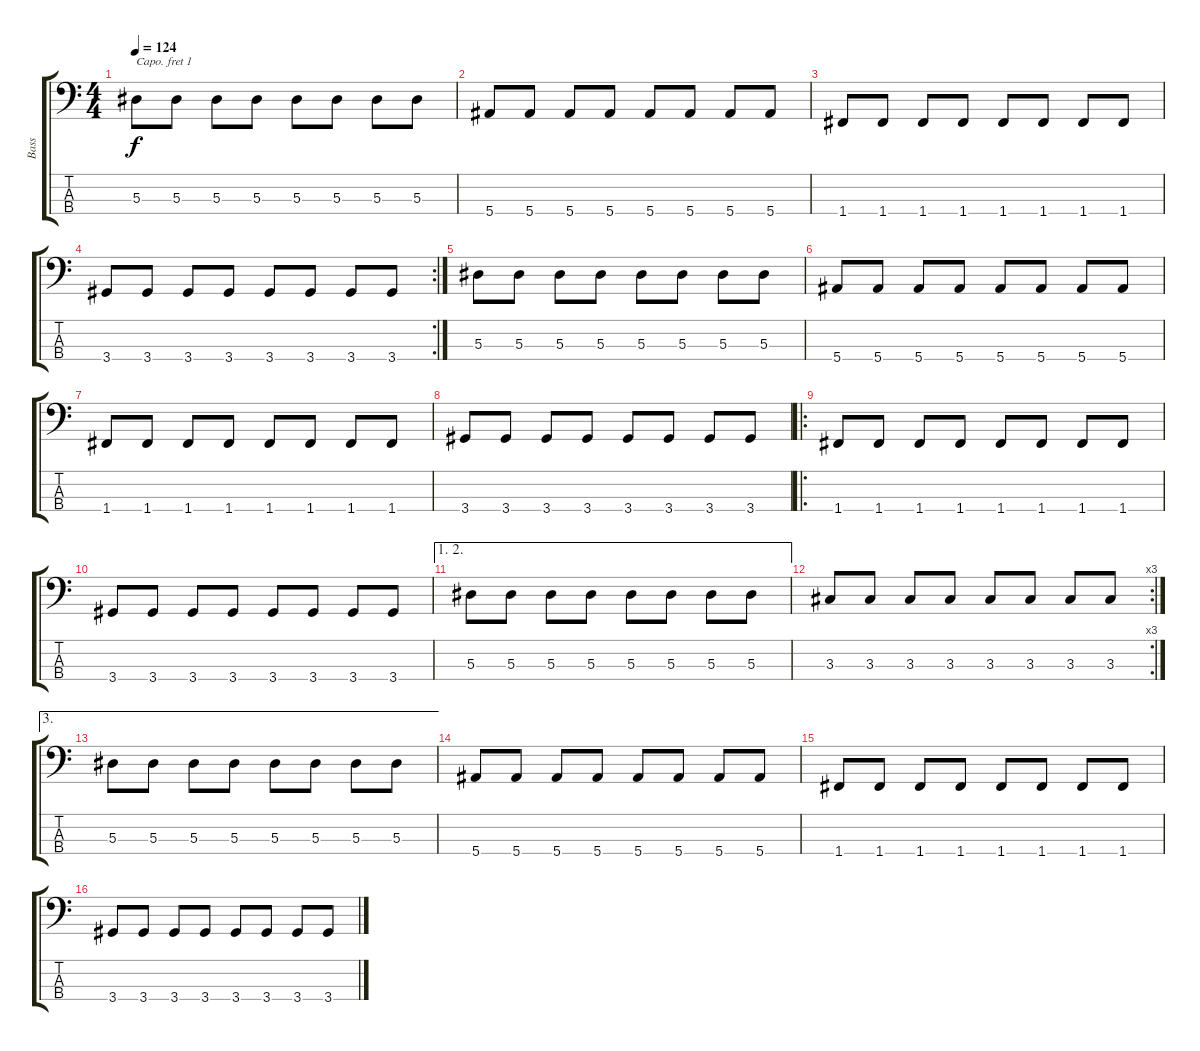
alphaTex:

\track ("Bass" "Bass") {instrument electricbassfinger}
\staff {score tabs}
\capo 1
\tuning (G2 D2 A1 E1) {hide}
\ts (4 4)
\tempo 124
\clef f4
\ks c
5.3.8{dy f} 5.3.8 5.3.8 5.3.8 5.3.8 5.3.8 5.3.8 5.3.8 |
5.4.8 5.4.8 5.4.8 5.4.8 5.4.8 5.4.8 5.4.8 5.4.8 |
1.4.8 1.4.8 1.4.8 1.4.8 1.4.8 1.4.8 1.4.8 1.4.8 |
\rc 2
3.4.8 3.4.8 3.4.8 3.4.8 3.4.8 3.4.8 3.4.8 3.4.8 |
5.3.8 5.3.8 5.3.8 5.3.8 5.3.8 5.3.8 5.3.8 5.3.8 |
5.4.8 5.4.8 5.4.8 5.4.8 5.4.8 5.4.8 5.4.8 5.4.8 |
1.4.8 1.4.8 1.4.8 1.4.8 1.4.8 1.4.8 1.4.8 1.4.8 |
3.4.8 3.4.8 3.4.8 3.4.8 3.4.8 3.4.8 3.4.8 3.4.8 |
\ro
1.4.8 1.4.8 1.4.8 1.4.8 1.4.8 1.4.8 1.4.8 1.4.8 |
3.4.8 3.4.8 3.4.8 3.4.8 3.4.8 3.4.8 3.4.8 3.4.8 |
\ae (1 2)
5.3.8 5.3.8 5.3.8 5.3.8 5.3.8 5.3.8 5.3.8 5.3.8 |
\rc 3
3.3.8 3.3.8 3.3.8 3.3.8 3.3.8 3.3.8 3.3.8 3.3.8 |
\ae 3
5.3.8 5.3.8 5.3.8 5.3.8 5.3.8 5.3.8 5.3.8 5.3.8 |
5.4.8 5.4.8 5.4.8 5.4.8 5.4.8 5.4.8 5.4.8 5.4.8 |
1.4.8 1.4.8 1.4.8 1.4.8 1.4.8 1.4.8 1.4.8 1.4.8 |
3.4.8 3.4.8 3.4.8 3.4.8 3.4.8 3.4.8 3.4.8 3.4.8
